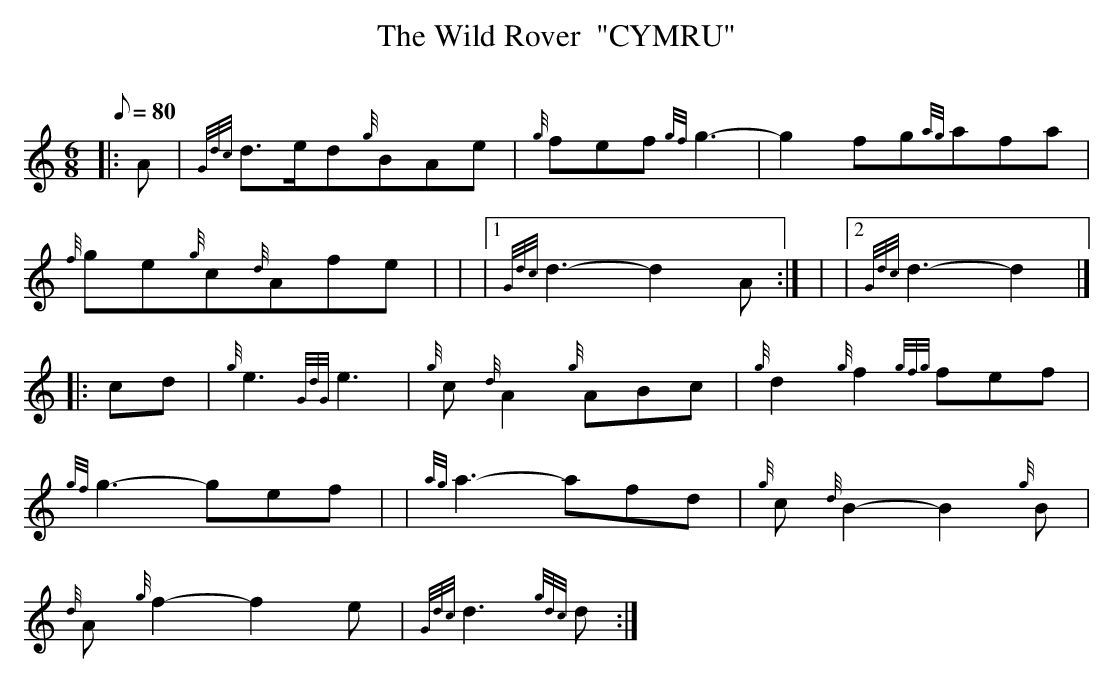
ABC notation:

X:1
T:The Wild Rover  "CYMRU"
M:6/8
L:1/8
Q:80
C:
K:HP
|: A | \
{Gdc}d3/2e/2d{g}BAe | \
{g}fef{gf}g3 | \
-g2fg{ag}afa |
{f}ge{g}c{d}Afe | | \
|1 {Gdc}d3-d2A :| | \
|2 {Gdc}d3-d2|] |:
cd | \
{g}e3{GdG}e3 | \
{g}c{d}A2{g}ABc | \
{g}d2{g}f2{gfg}fef |
{gf}g3-gef | | \
{ag}a3-afd | \
{g}c{d}B2-B2{g}B |
{d}A{g}f2-f2e | \
{Gdc}d3{gdc}d :|
